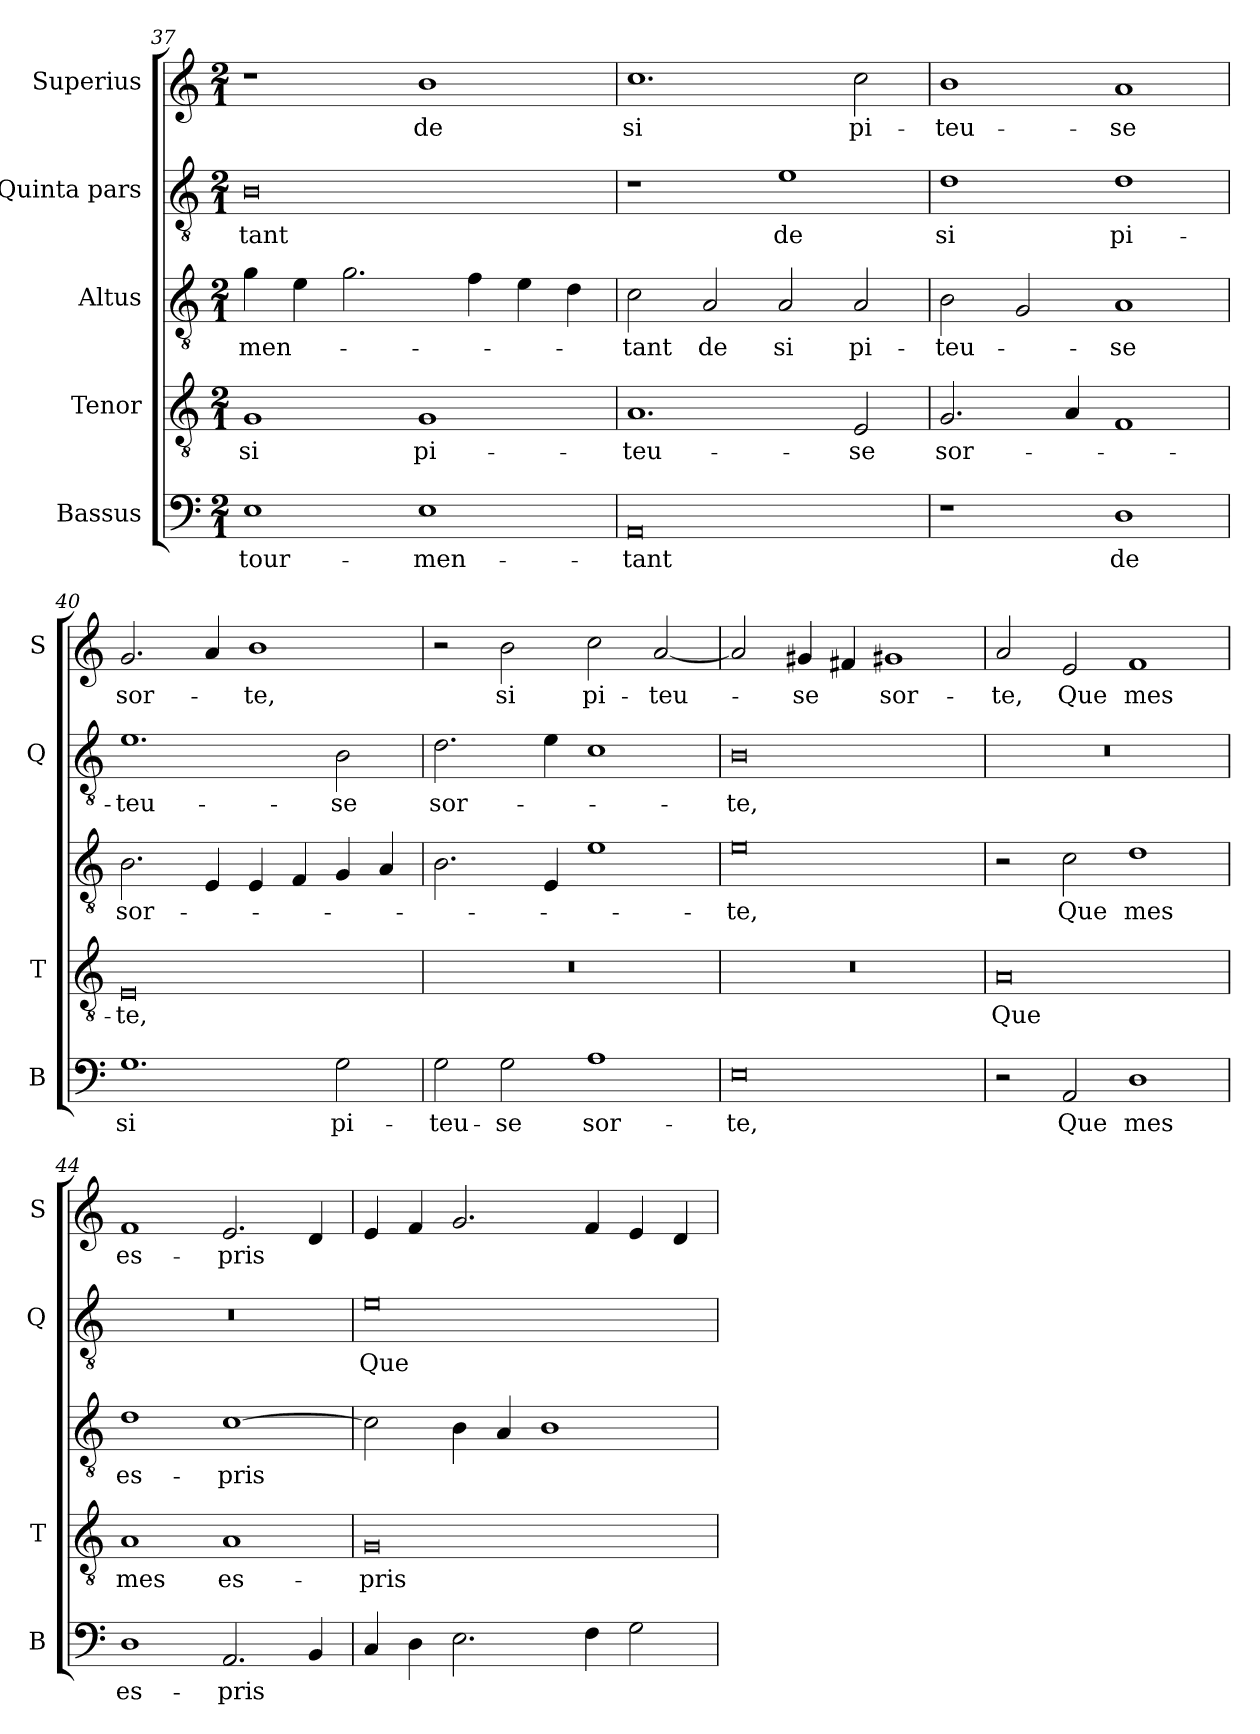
**kern	**text	**kern	**text	**kern	**text	**kern	**text	**kern	**text
*part5	*part5	*part4	*part4	*part3	*part3	*part2	*part2	*part1	*part1
*staff5	*staff5	*staff4	*staff4	*staff3	*staff3	*staff2	*staff2	*staff1	*staff1
*I"Bassus	*	*I"Tenor	*	*I"Altus	*	*I"Quinta pars	*	*I"Superius	*
*I'B	*	*I'T	*	*	*	*I'Q	*	*I'S	*
*clefF4	*	*clefGv2	*	*clefGv2	*	*clefGv2	*	*clefG2	*
*k[]	*	*k[]	*	*k[]	*	*k[]	*	*k[]	*
*M2/1	*	*M2/1	*	*M2/1	*	*M2/1	*	*M2/1	*
=37	=37	=37	=37	=37	=37	=37	=37	=37	=37
1E	tour-	1G	si	4g\	-men-	0B	-tant	1r	.
.	.	.	.	4e\	.	.	.	.	.
.	.	.	.	2.g\	.	.	.	.	.
1E	-men-	1G	pi-	.	.	.	.	1b	de
.	.	.	.	4f\	.	.	.	.	.
.	.	.	.	4e\	.	.	.	.	.
.	.	.	.	4d\	.	.	.	.	.
=38	=38	=38	=38	=38	=38	=38	=38	=38	=38
0AA	-tant	1.A	-teu-	2c\	-tant	1r	.	1.cc	si
.	.	.	.	2A/	de	.	.	.	.
.	.	.	.	2A/	si	1e	de	.	.
.	.	2E	-se	2A/	pi-	.	.	2cc\	pi-
=39	=39	=39	=39	=39	=39	=39	=39	=39	=39
1r	.	2.G	sor-	2B\	-teu-	1d	si	1b	-teu-
.	.	.	.	2G/	.	.	.	.	.
.	.	4A	.	.	.	.	.	.	.
1D	de	1F	.	1A	-se	1d	pi-	1a	-se
=40	=40	=40	=40	=40	=40	=40	=40	=40	=40
1.G	si	0E	-te,	2.B\	sor-	1.e	-teu-	2.g/	sor-
.	.	.	.	4E/	.	.	.	4a/	.
.	.	.	.	4E/	.	.	.	1b	-te,
.	.	.	.	4F/	.	.	.	.	.
2G\	pi-	.	.	4G/	.	2B\	-se	.	.
.	.	.	.	4A/	.	.	.	.	.
=41	=41	=41	=41	=41	=41	=41	=41	=41	=41
2G\	-teu-	0r	.	2.B\	.	2.d\	sor-	2r	.
2G\	-se	.	.	.	.	.	.	2b\	si
.	.	.	.	4E/	.	4e\	.	.	.
1A	sor-	.	.	1e	.	1c	.	2cc\	pi-
.	.	.	.	.	.	.	.	[2a/	-teu-
=42	=42	=42	=42	=42	=42	=42	=42	=42	=42
0E	-te,	0r	.	0e	-te,	0B	-te,	2a/]	.
.	.	.	.	.	.	.	.	4g#X/	-se
.	.	.	.	.	.	.	.	4f#X/	.
.	.	.	.	.	.	.	.	1g#X	sor-
=43	=43	=43	=43	=43	=43	=43	=43	=43	=43
2r	.	0A	Que	2r	.	0r	.	2a/	-te,
2AA/	Que	.	.	2c\	Que	.	.	2e/	Que
1D	mes	.	.	1d	mes	.	.	1f	mes
=44	=44	=44	=44	=44	=44	=44	=44	=44	=44
1D	es-	1A	mes	1d	es-	0r	.	1f	es-
2.AA/	-pris	1A	es-	[1c	-pris	.	.	2.e/	-pris
4BB/	.	.	.	.	.	.	.	4d/	.
=45	=45	=45	=45	=45	=45	=45	=45	=45	=45
4C/	.	0G	-pris	2c\]	.	0e	Que	4e/	.
4D\	.	.	.	.	.	.	.	4f/	.
2.E\	.	.	.	4B\	.	.	.	2.g/	.
.	.	.	.	4A/	.	.	.	.	.
.	.	.	.	1B	.	.	.	.	.
4F\	.	.	.	.	.	.	.	4f/	.
2G\	.	.	.	.	.	.	.	4e/	.
.	.	.	.	.	.	.	.	4d/	.
=	=	=	=	=	=	=	=	=	=
*-	*-	*-	*-	*-	*-	*-	*-	*-	*-
